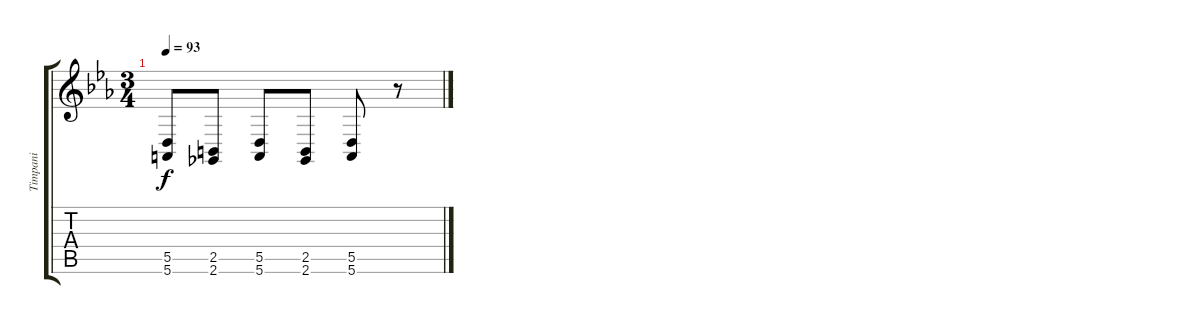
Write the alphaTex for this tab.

\track ("Timpani" "Timpani") {instrument timpani}
\staff {score tabs}
\tuning (E4 B3 G3 D3 A2 E2) {hide}
\ts (3 4)
\tempo 93
\clef g2
\ks cminor
(5.5 5.6).8{dy f} (2.5 2.6).8 (5.5 5.6).8 (2.5 2.6).8 (5.5 5.6).8 r.8
